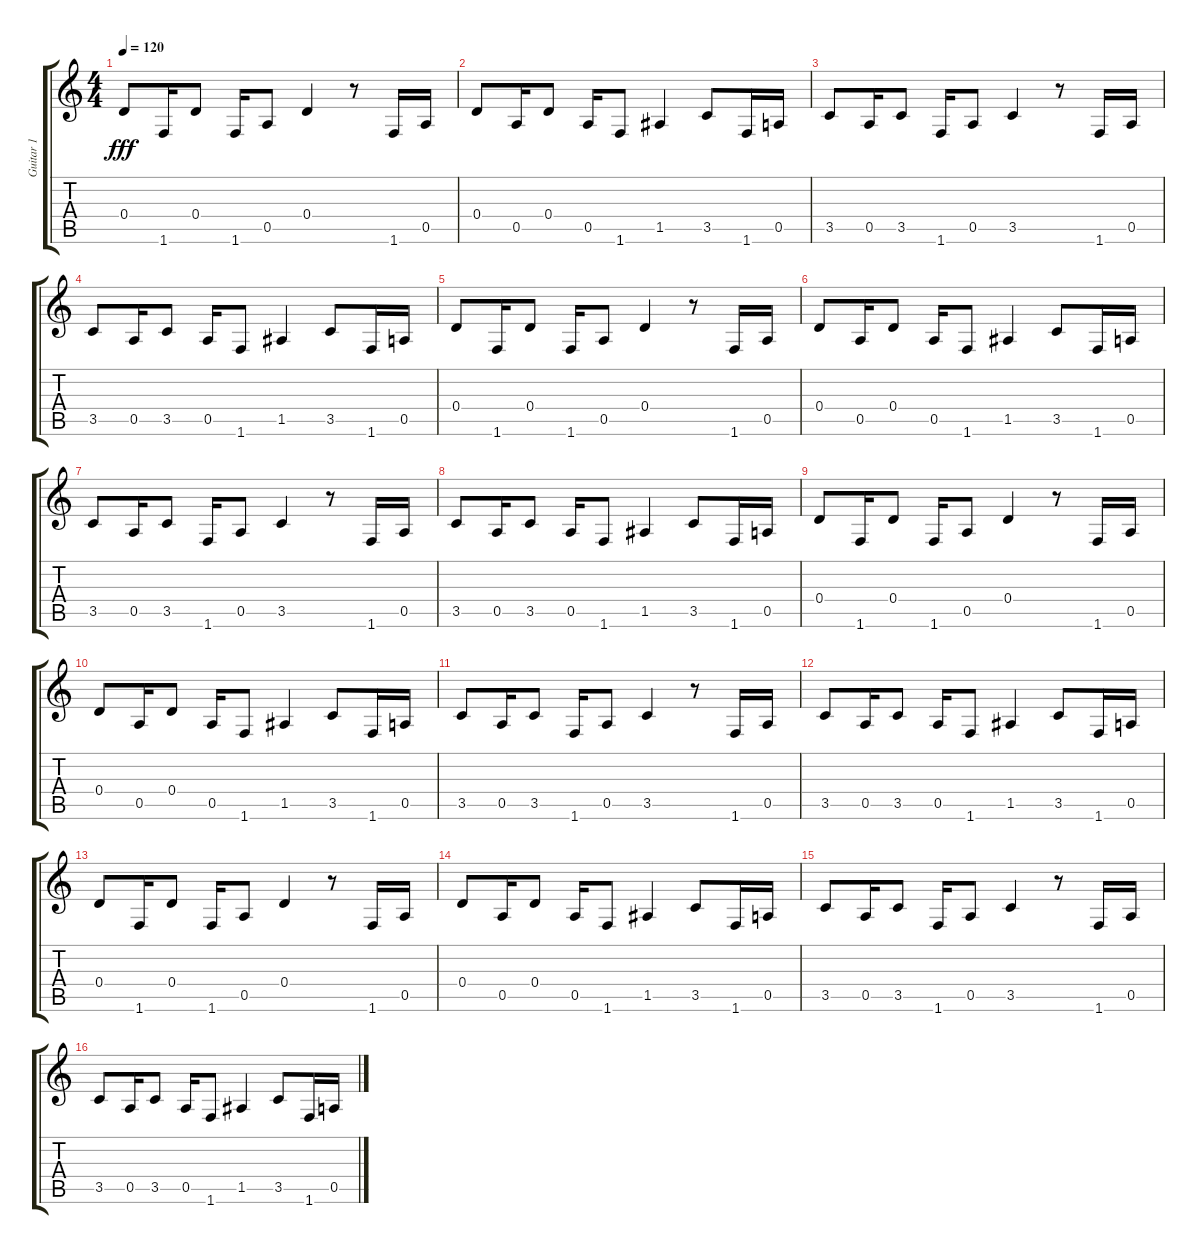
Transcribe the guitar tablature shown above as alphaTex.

\track ("Guitar 1" "Guitar 1") {instrument electricguitarmuted}
\staff {score tabs}
\tuning (E4 B3 G3 D3 A2 E2) {hide}
\ts (4 4)
\tempo 120
\clef g2
\ks c
0.4.8{dy fff} 1.6.16 0.4.8 1.6.16 0.5.8 0.4.4 r.8 1.6.16 0.5.16 |
0.4.8 0.5.16 0.4.8 0.5.16 1.6.8 1.5.4 3.5.8 1.6.16 0.5.16 |
3.5.8 0.5.16 3.5.8 1.6.16 0.5.8 3.5.4 r.8 1.6.16 0.5.16 |
3.5.8 0.5.16 3.5.8 0.5.16 1.6.8 1.5.4 3.5.8 1.6.16 0.5.16 |
0.4.8 1.6.16 0.4.8 1.6.16 0.5.8 0.4.4 r.8 1.6.16 0.5.16 |
0.4.8 0.5.16 0.4.8 0.5.16 1.6.8 1.5.4 3.5.8 1.6.16 0.5.16 |
3.5.8 0.5.16 3.5.8 1.6.16 0.5.8 3.5.4 r.8 1.6.16 0.5.16 |
3.5.8 0.5.16 3.5.8 0.5.16 1.6.8 1.5.4 3.5.8 1.6.16 0.5.16 |
0.4.8 1.6.16 0.4.8 1.6.16 0.5.8 0.4.4 r.8 1.6.16 0.5.16 |
0.4.8 0.5.16 0.4.8 0.5.16 1.6.8 1.5.4 3.5.8 1.6.16 0.5.16 |
3.5.8 0.5.16 3.5.8 1.6.16 0.5.8 3.5.4 r.8 1.6.16 0.5.16 |
3.5.8 0.5.16 3.5.8 0.5.16 1.6.8 1.5.4 3.5.8 1.6.16 0.5.16 |
0.4.8 1.6.16 0.4.8 1.6.16 0.5.8 0.4.4 r.8 1.6.16 0.5.16 |
0.4.8 0.5.16 0.4.8 0.5.16 1.6.8 1.5.4 3.5.8 1.6.16 0.5.16 |
3.5.8 0.5.16 3.5.8 1.6.16 0.5.8 3.5.4 r.8 1.6.16 0.5.16 |
3.5.8 0.5.16 3.5.8 0.5.16 1.6.8 1.5.4 3.5.8 1.6.16 0.5.16
